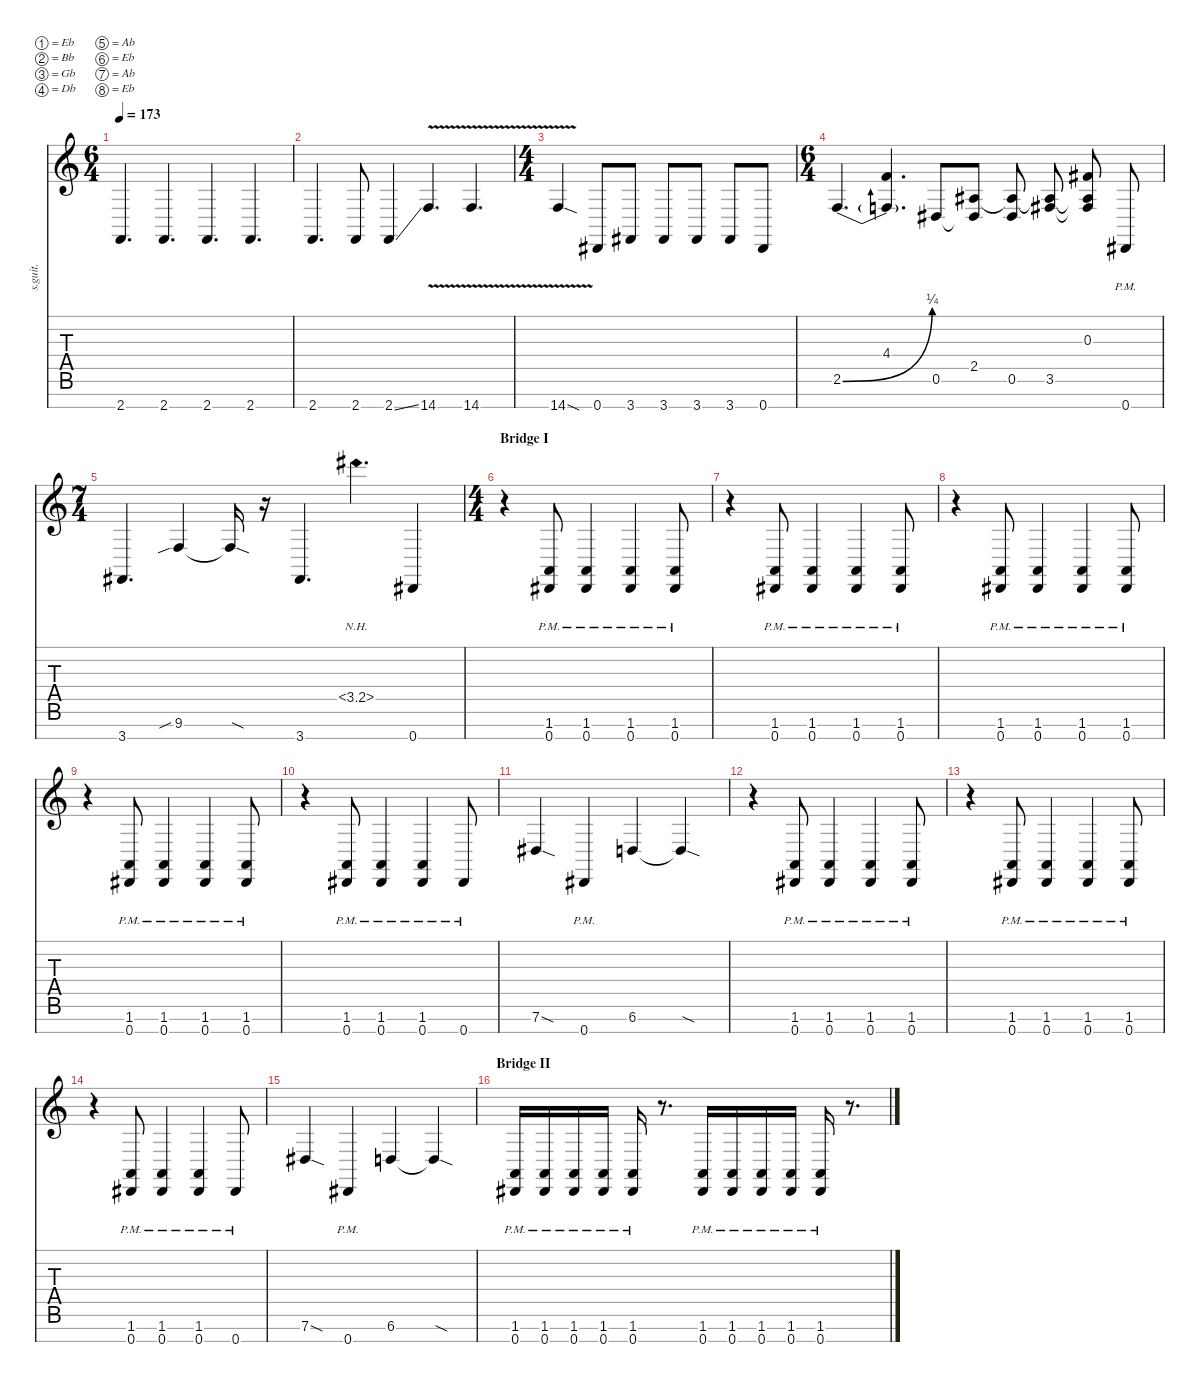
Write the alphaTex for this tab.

\defaultSystemsLayout 4
\hideDynamics
\bracketExtendMode nobrackets
\track ("IV" "s.guit.") {instrument distortionguitar}
\staff {score tabs}
\tuning (Eb4 Bb3 Gb3 Db3 Ab2 Eb2 Ab1 Eb1)
\ts (6 4)
\beaming (8 2 2 2 2)
\tempo 173
\clef g2
\ks c
2.8.4{d lyrics (0 "") lyrics (1 "") lyrics (2 "") lyrics (3 "") lyrics (4 "") dy mf} 2.8.4{d lyrics (0 "") lyrics (1 "") lyrics (2 "") lyrics (3 "") lyrics (4 "")} 2.8.4{d lyrics (0 "") lyrics (1 "") lyrics (2 "") lyrics (3 "") lyrics (4 "")} 2.8.4{d lyrics (0 "") lyrics (1 "") lyrics (2 "") lyrics (3 "") lyrics (4 "")} |
2.8.4{d lyrics (0 "") lyrics (1 "") lyrics (2 "") lyrics (3 "") lyrics (4 "")} 2.8.8{lyrics (0 "") lyrics (1 "") lyrics (2 "") lyrics (3 "") lyrics (4 "")} 2.8{ss}.4{lyrics (0 "") lyrics (1 "") lyrics (2 "") lyrics (3 "") lyrics (4 "")} 14.8{v}.4{d lyrics (0 "") lyrics (1 "") lyrics (2 "") lyrics (3 "") lyrics (4 "")} 14.8{v}.4{d lyrics (0 "") lyrics (1 "") lyrics (2 "") lyrics (3 "") lyrics (4 "")} |
\ts (4 4)
\beaming (8 2 2 2 2)
14.8{v sod}.4{lyrics (0 "") lyrics (1 "") lyrics (2 "") lyrics (3 "") lyrics (4 "")} 0.8{acc #}.8{lyrics (0 "") lyrics (1 "") lyrics (2 "") lyrics (3 "") lyrics (4 "")} 3.8{acc #}.8{lyrics (0 "") lyrics (1 "") lyrics (2 "") lyrics (3 "") lyrics (4 "")} 3.8{acc #}.8{lyrics (0 "") lyrics (1 "") lyrics (2 "") lyrics (3 "") lyrics (4 "")} 3.8{acc #}.8{lyrics (0 "") lyrics (1 "") lyrics (2 "") lyrics (3 "") lyrics (4 "")} 3.8{acc #}.8{lyrics (0 "") lyrics (1 "") lyrics (2 "") lyrics (3 "") lyrics (4 "")} 0.8{acc #}.8{lyrics (0 "") lyrics (1 "") lyrics (2 "") lyrics (3 "") lyrics (4 "")} |
\ts (6 4)
\beaming (8 2 2 2 2)
2.6{be (bend 0 0 58.8 1)}.4{d lyrics (0 "") lyrics (1 "") lyrics (2 "") lyrics (3 "") lyrics (4 "")} (4.4 2.6{t}).4{d lyrics (0 "") lyrics (1 "") lyrics (2 "") lyrics (3 "") lyrics (4 "")} 0.6{acc #}.8{lyrics (0 "") lyrics (1 "") lyrics (2 "") lyrics (3 "") lyrics (4 "")} (2.5{acc #} 0.6{t acc #}).8{lyrics (0 "") lyrics (1 "") lyrics (2 "") lyrics (3 "") lyrics (4 "")} (0.6{acc #} 2.5{t acc #}).8{lyrics (0 "") lyrics (1 "") lyrics (2 "") lyrics (3 "") lyrics (4 "")} (3.6{acc #} 2.5{t acc #}).8{lyrics (0 "") lyrics (1 "") lyrics (2 "") lyrics (3 "") lyrics (4 "")} (0.3{acc #} 3.6{t acc #} 2.5{t acc #}).8{lyrics (0 "") lyrics (1 "") lyrics (2 "") lyrics (3 "") lyrics (4 "")} 0.8{pm acc #}.8{lyrics (0 "") lyrics (1 "") lyrics (2 "") lyrics (3 "") lyrics (4 "")} |
\ts (7 4)
\beaming (8 2 2 2 2)
3.8{acc #}.4{d lyrics (0 "") lyrics (1 "") lyrics (2 "") lyrics (3 "") lyrics (4 "")} 9.7{sib}.4{lyrics (0 "") lyrics (1 "") lyrics (2 "") lyrics (3 "") lyrics (4 "")} 9.7{sod t}.16{lyrics (0 "") lyrics (1 "") lyrics (2 "") lyrics (3 "") lyrics (4 "")} r.16 3.8{acc #}.4{d lyrics (0 "") lyrics (1 "") lyrics (2 "") lyrics (3 "") lyrics (4 "")} 3.5{nh}.4{d lyrics (0 "") lyrics (1 "") lyrics (2 "") lyrics (3 "") lyrics (4 "")} 0.8{acc #}.4{lyrics (0 "") lyrics (1 "") lyrics (2 "") lyrics (3 "") lyrics (4 "")} |
\ts (4 4)
\beaming (8 2 2 2 2)
\section ("" "Bridge I")
r.4 (0.8{pm acc #} 1.7{pm}).8{lyrics (0 "") lyrics (1 "") lyrics (2 "") lyrics (3 "") lyrics (4 "")} (0.8{pm acc #} 1.7{pm}).4{lyrics (0 "") lyrics (1 "") lyrics (2 "") lyrics (3 "") lyrics (4 "")} (0.8{pm acc #} 1.7{pm}).4{lyrics (0 "") lyrics (1 "") lyrics (2 "") lyrics (3 "") lyrics (4 "")} (0.8{pm acc #} 1.7{pm}).8{lyrics (0 "") lyrics (1 "") lyrics (2 "") lyrics (3 "") lyrics (4 "")} |
r.4 (0.8{pm acc #} 1.7{pm}).8{lyrics (0 "") lyrics (1 "") lyrics (2 "") lyrics (3 "") lyrics (4 "")} (0.8{pm acc #} 1.7{pm}).4{lyrics (0 "") lyrics (1 "") lyrics (2 "") lyrics (3 "") lyrics (4 "")} (0.8{pm acc #} 1.7{pm}).4{lyrics (0 "") lyrics (1 "") lyrics (2 "") lyrics (3 "") lyrics (4 "")} (0.8{pm acc #} 1.7{pm}).8{lyrics (0 "") lyrics (1 "") lyrics (2 "") lyrics (3 "") lyrics (4 "")} |
r.4 (0.8{pm acc #} 1.7{pm}).8{lyrics (0 "") lyrics (1 "") lyrics (2 "") lyrics (3 "") lyrics (4 "")} (0.8{pm acc #} 1.7{pm}).4{lyrics (0 "") lyrics (1 "") lyrics (2 "") lyrics (3 "") lyrics (4 "")} (0.8{pm acc #} 1.7{pm}).4{lyrics (0 "") lyrics (1 "") lyrics (2 "") lyrics (3 "") lyrics (4 "")} (0.8{pm acc #} 1.7{pm}).8{lyrics (0 "") lyrics (1 "") lyrics (2 "") lyrics (3 "") lyrics (4 "")} |
r.4 (0.8{pm acc #} 1.7{pm}).8{lyrics (0 "") lyrics (1 "") lyrics (2 "") lyrics (3 "") lyrics (4 "")} (0.8{pm acc #} 1.7{pm}).4{lyrics (0 "") lyrics (1 "") lyrics (2 "") lyrics (3 "") lyrics (4 "")} (0.8{pm acc #} 1.7{pm}).4{lyrics (0 "") lyrics (1 "") lyrics (2 "") lyrics (3 "") lyrics (4 "")} (0.8{pm acc #} 1.7{pm}).8{lyrics (0 "") lyrics (1 "") lyrics (2 "") lyrics (3 "") lyrics (4 "")} |
r.4 (0.8{pm acc #} 1.7{pm}).8{lyrics (0 "") lyrics (1 "") lyrics (2 "") lyrics (3 "") lyrics (4 "")} (0.8{pm acc #} 1.7{pm}).4{lyrics (0 "") lyrics (1 "") lyrics (2 "") lyrics (3 "") lyrics (4 "")} (0.8{pm acc #} 1.7{pm}).4{lyrics (0 "") lyrics (1 "") lyrics (2 "") lyrics (3 "") lyrics (4 "")} 0.8{pm acc #}.8{lyrics (0 "") lyrics (1 "") lyrics (2 "") lyrics (3 "") lyrics (4 "")} |
7.7{sod acc #}.4{lyrics (0 "") lyrics (1 "") lyrics (2 "") lyrics (3 "") lyrics (4 "")} 0.8{pm acc #}.4{lyrics (0 "") lyrics (1 "") lyrics (2 "") lyrics (3 "") lyrics (4 "")} 6.7.4{lyrics (0 "") lyrics (1 "") lyrics (2 "") lyrics (3 "") lyrics (4 "")} 6.7{sod t}.4{lyrics (0 "") lyrics (1 "") lyrics (2 "") lyrics (3 "") lyrics (4 "")} |
r.4 (0.8{pm acc #} 1.7{pm}).8{lyrics (0 "") lyrics (1 "") lyrics (2 "") lyrics (3 "") lyrics (4 "")} (0.8{pm acc #} 1.7{pm}).4{lyrics (0 "") lyrics (1 "") lyrics (2 "") lyrics (3 "") lyrics (4 "")} (0.8{pm acc #} 1.7{pm}).4{lyrics (0 "") lyrics (1 "") lyrics (2 "") lyrics (3 "") lyrics (4 "")} (0.8{pm acc #} 1.7{pm}).8{lyrics (0 "") lyrics (1 "") lyrics (2 "") lyrics (3 "") lyrics (4 "")} |
r.4 (0.8{pm acc #} 1.7{pm}).8{lyrics (0 "") lyrics (1 "") lyrics (2 "") lyrics (3 "") lyrics (4 "")} (0.8{pm acc #} 1.7{pm}).4{lyrics (0 "") lyrics (1 "") lyrics (2 "") lyrics (3 "") lyrics (4 "")} (0.8{pm acc #} 1.7{pm}).4{lyrics (0 "") lyrics (1 "") lyrics (2 "") lyrics (3 "") lyrics (4 "")} (0.8{pm acc #} 1.7{pm}).8{lyrics (0 "") lyrics (1 "") lyrics (2 "") lyrics (3 "") lyrics (4 "")} |
r.4 (0.8{pm acc #} 1.7{pm}).8{lyrics (0 "") lyrics (1 "") lyrics (2 "") lyrics (3 "") lyrics (4 "")} (0.8{pm acc #} 1.7{pm}).4{lyrics (0 "") lyrics (1 "") lyrics (2 "") lyrics (3 "") lyrics (4 "")} (0.8{pm acc #} 1.7{pm}).4{lyrics (0 "") lyrics (1 "") lyrics (2 "") lyrics (3 "") lyrics (4 "")} 0.8{pm acc #}.8{lyrics (0 "") lyrics (1 "") lyrics (2 "") lyrics (3 "") lyrics (4 "")} |
7.7{sod acc #}.4{lyrics (0 "") lyrics (1 "") lyrics (2 "") lyrics (3 "") lyrics (4 "")} 0.8{pm acc #}.4{lyrics (0 "") lyrics (1 "") lyrics (2 "") lyrics (3 "") lyrics (4 "")} 6.7.4{lyrics (0 "") lyrics (1 "") lyrics (2 "") lyrics (3 "") lyrics (4 "")} 6.7{sod t}.4{lyrics (0 "") lyrics (1 "") lyrics (2 "") lyrics (3 "") lyrics (4 "")} |
\section ("" "Bridge II")
(0.8{pm acc #} 1.7{pm}).16{lyrics (0 "") lyrics (1 "") lyrics (2 "") lyrics (3 "") lyrics (4 "")} (0.8{pm acc #} 1.7{pm}).16{lyrics (0 "") lyrics (1 "") lyrics (2 "") lyrics (3 "") lyrics (4 "")} (0.8{pm acc #} 1.7{pm}).16{lyrics (0 "") lyrics (1 "") lyrics (2 "") lyrics (3 "") lyrics (4 "")} (0.8{pm acc #} 1.7{pm}).16{lyrics (0 "") lyrics (1 "") lyrics (2 "") lyrics (3 "") lyrics (4 "")} (0.8{pm acc #} 1.7{pm}).16{lyrics (0 "") lyrics (1 "") lyrics (2 "") lyrics (3 "") lyrics (4 "")} r.8{d} (0.8{pm acc #} 1.7{pm}).16{lyrics (0 "") lyrics (1 "") lyrics (2 "") lyrics (3 "") lyrics (4 "")} (0.8{pm acc #} 1.7{pm}).16{lyrics (0 "") lyrics (1 "") lyrics (2 "") lyrics (3 "") lyrics (4 "")} (0.8{pm acc #} 1.7{pm}).16{lyrics (0 "") lyrics (1 "") lyrics (2 "") lyrics (3 "") lyrics (4 "")} (0.8{pm acc #} 1.7{pm}).16{lyrics (0 "") lyrics (1 "") lyrics (2 "") lyrics (3 "") lyrics (4 "")} (0.8{pm acc #} 1.7{pm}).16{lyrics (0 "") lyrics (1 "") lyrics (2 "") lyrics (3 "") lyrics (4 "")} r.8{d}
